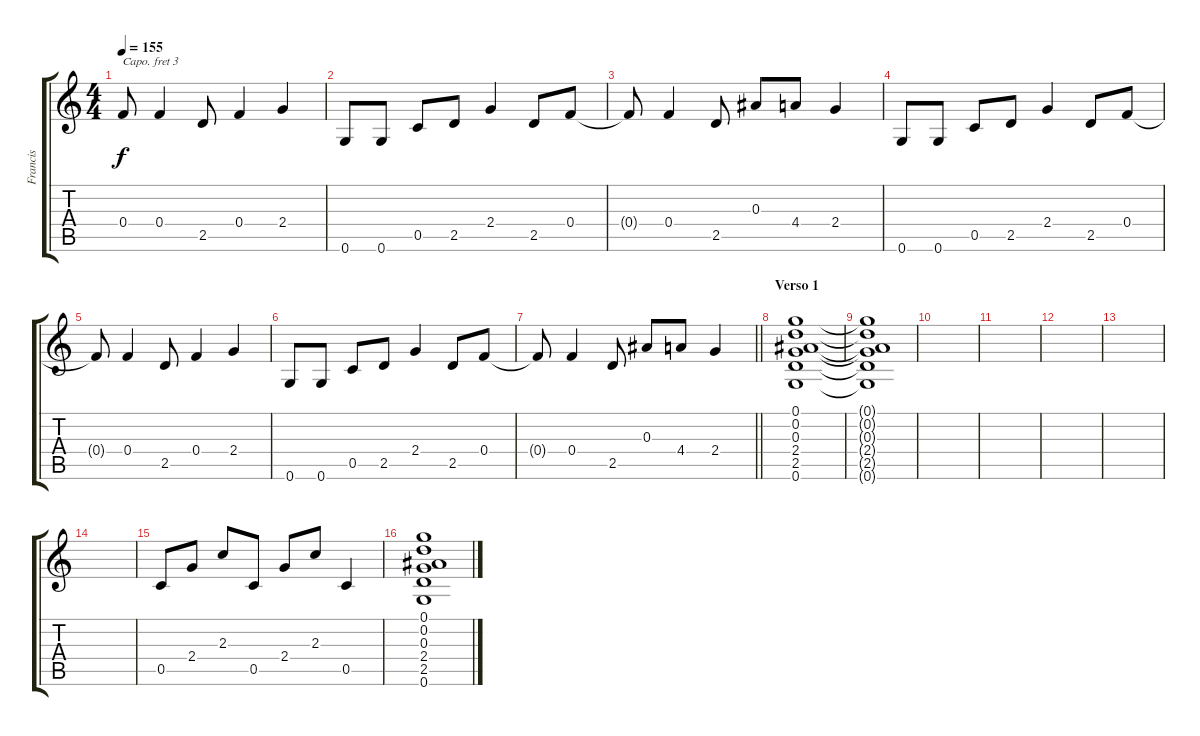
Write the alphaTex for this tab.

\track ("Francis" "Francis") {instrument overdrivenguitar}
\staff {score tabs}
\capo 3
\tuning (E4 B3 G3 D3 A2 E2) {hide}
\ts (4 4)
\tempo 155
\clef g2
\ks c
0.4{t}.8{dy f} 0.4.4 2.5.8 0.4.4 2.4.4 |
0.6.8 0.6.8 0.5.8 2.5.8 2.4.4 2.5.8 0.4.8 |
0.4{t}.8 0.4.4 2.5.8 0.3.8 4.4.8 2.4.4 |
0.6.8 0.6.8 0.5.8 2.5.8 2.4.4 2.5.8 0.4.8 |
0.4{t}.8 0.4.4 2.5.8 0.4.4 2.4.4 |
0.6.8 0.6.8 0.5.8 2.5.8 2.4.4 2.5.8 0.4.8 |
\barLineRight lightlight
0.4{t}.8 0.4.4 2.5.8 0.3.8 4.4.8 2.4.4 |
\section ("" "Verso 1")
(0.1 0.2 0.3 2.4 2.5 0.6).1{balance 2} |
(0.1{t} 0.2{t} 0.3{t} 2.4{t} 2.5{t} 0.6{t}).1 |
|
|
|
|
|
0.5.8 2.4.8 2.3.8 0.5.8 2.4.8 2.3.8 0.5.4 |
(0.1 0.2 0.3 2.4 2.5 0.6).1
